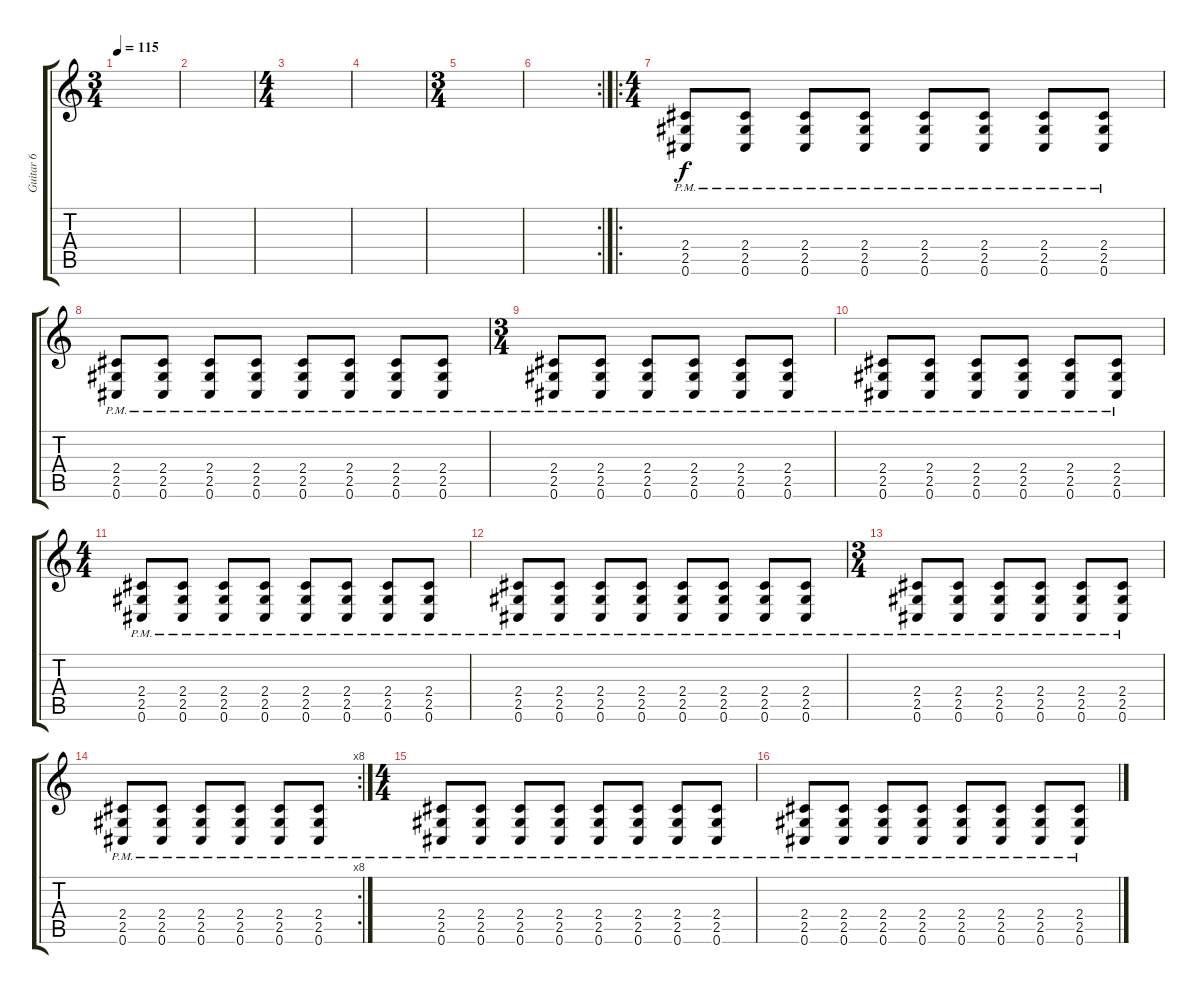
\track ("Guitar 6" "Guitar 6") {instrument distortionguitar}
\staff {score tabs}
\tuning (Db4 Ab3 E3 B2 Gb2 Db2) {hide}
\ts (3 4)
\tempo 115
\clef g2
\ks c
|
|
\ts (4 4)
|
|
\ts (3 4)
|
\rc 2
|
\ro
\ts (4 4)
(2.4{pm} 2.5{pm} 0.6{pm}).8 (2.4{pm} 2.5{pm} 0.6{pm}).8 (2.4{pm} 2.5{pm} 0.6{pm}).8 (2.4{pm} 2.5{pm} 0.6{pm}).8 (2.4{pm} 2.5{pm} 0.6{pm}).8 (2.4{pm} 2.5{pm} 0.6{pm}).8 (2.4{pm} 2.5{pm} 0.6{pm}).8 (2.4{pm} 2.5{pm} 0.6{pm}).8 |
(2.4{pm} 2.5{pm} 0.6{pm}).8 (2.4{pm} 2.5{pm} 0.6{pm}).8 (2.4{pm} 2.5{pm} 0.6{pm}).8 (2.4{pm} 2.5{pm} 0.6{pm}).8 (2.4{pm} 2.5{pm} 0.6{pm}).8 (2.4{pm} 2.5{pm} 0.6{pm}).8 (2.4{pm} 2.5{pm} 0.6{pm}).8 (2.4{pm} 2.5{pm} 0.6{pm}).8 |
\ts (3 4)
(2.4{pm} 2.5{pm} 0.6{pm}).8 (2.4{pm} 2.5{pm} 0.6{pm}).8 (2.4{pm} 2.5{pm} 0.6{pm}).8 (2.4{pm} 2.5{pm} 0.6{pm}).8 (2.4{pm} 2.5{pm} 0.6{pm}).8 (2.4{pm} 2.5{pm} 0.6{pm}).8 |
(2.4{pm} 2.5{pm} 0.6{pm}).8 (2.4{pm} 2.5{pm} 0.6{pm}).8 (2.4{pm} 2.5{pm} 0.6{pm}).8 (2.4{pm} 2.5{pm} 0.6{pm}).8 (2.4{pm} 2.5{pm} 0.6{pm}).8 (2.4{pm} 2.5{pm} 0.6{pm}).8 |
\ts (4 4)
(2.4{pm} 2.5{pm} 0.6{pm}).8 (2.4{pm} 2.5{pm} 0.6{pm}).8 (2.4{pm} 2.5{pm} 0.6{pm}).8 (2.4{pm} 2.5{pm} 0.6{pm}).8 (2.4{pm} 2.5{pm} 0.6{pm}).8 (2.4{pm} 2.5{pm} 0.6{pm}).8 (2.4{pm} 2.5{pm} 0.6{pm}).8 (2.4{pm} 2.5{pm} 0.6{pm}).8 |
(2.4{pm} 2.5{pm} 0.6{pm}).8 (2.4{pm} 2.5{pm} 0.6{pm}).8 (2.4{pm} 2.5{pm} 0.6{pm}).8 (2.4{pm} 2.5{pm} 0.6{pm}).8 (2.4{pm} 2.5{pm} 0.6{pm}).8 (2.4{pm} 2.5{pm} 0.6{pm}).8 (2.4{pm} 2.5{pm} 0.6{pm}).8 (2.4{pm} 2.5{pm} 0.6{pm}).8 |
\ts (3 4)
(2.4{pm} 2.5{pm} 0.6{pm}).8 (2.4{pm} 2.5{pm} 0.6{pm}).8 (2.4{pm} 2.5{pm} 0.6{pm}).8 (2.4{pm} 2.5{pm} 0.6{pm}).8 (2.4{pm} 2.5{pm} 0.6{pm}).8 (2.4{pm} 2.5{pm} 0.6{pm}).8 |
\rc 8
(2.4{pm} 2.5{pm} 0.6{pm}).8 (2.4{pm} 2.5{pm} 0.6{pm}).8 (2.4{pm} 2.5{pm} 0.6{pm}).8 (2.4{pm} 2.5{pm} 0.6{pm}).8 (2.4{pm} 2.5{pm} 0.6{pm}).8 (2.4{pm} 2.5{pm} 0.6{pm}).8 |
\ts (4 4)
(2.4{pm} 2.5{pm} 0.6{pm}).8 (2.4{pm} 2.5{pm} 0.6{pm}).8 (2.4{pm} 2.5{pm} 0.6{pm}).8 (2.4{pm} 2.5{pm} 0.6{pm}).8 (2.4{pm} 2.5{pm} 0.6{pm}).8 (2.4{pm} 2.5{pm} 0.6{pm}).8 (2.4{pm} 2.5{pm} 0.6{pm}).8 (2.4{pm} 2.5{pm} 0.6{pm}).8 |
(2.4{pm} 2.5{pm} 0.6{pm}).8 (2.4{pm} 2.5{pm} 0.6{pm}).8 (2.4{pm} 2.5{pm} 0.6{pm}).8 (2.4{pm} 2.5{pm} 0.6{pm}).8 (2.4{pm} 2.5{pm} 0.6{pm}).8 (2.4{pm} 2.5{pm} 0.6{pm}).8 (2.4{pm} 2.5{pm} 0.6{pm}).8 (2.4{pm} 2.5{pm} 0.6{pm}).8
